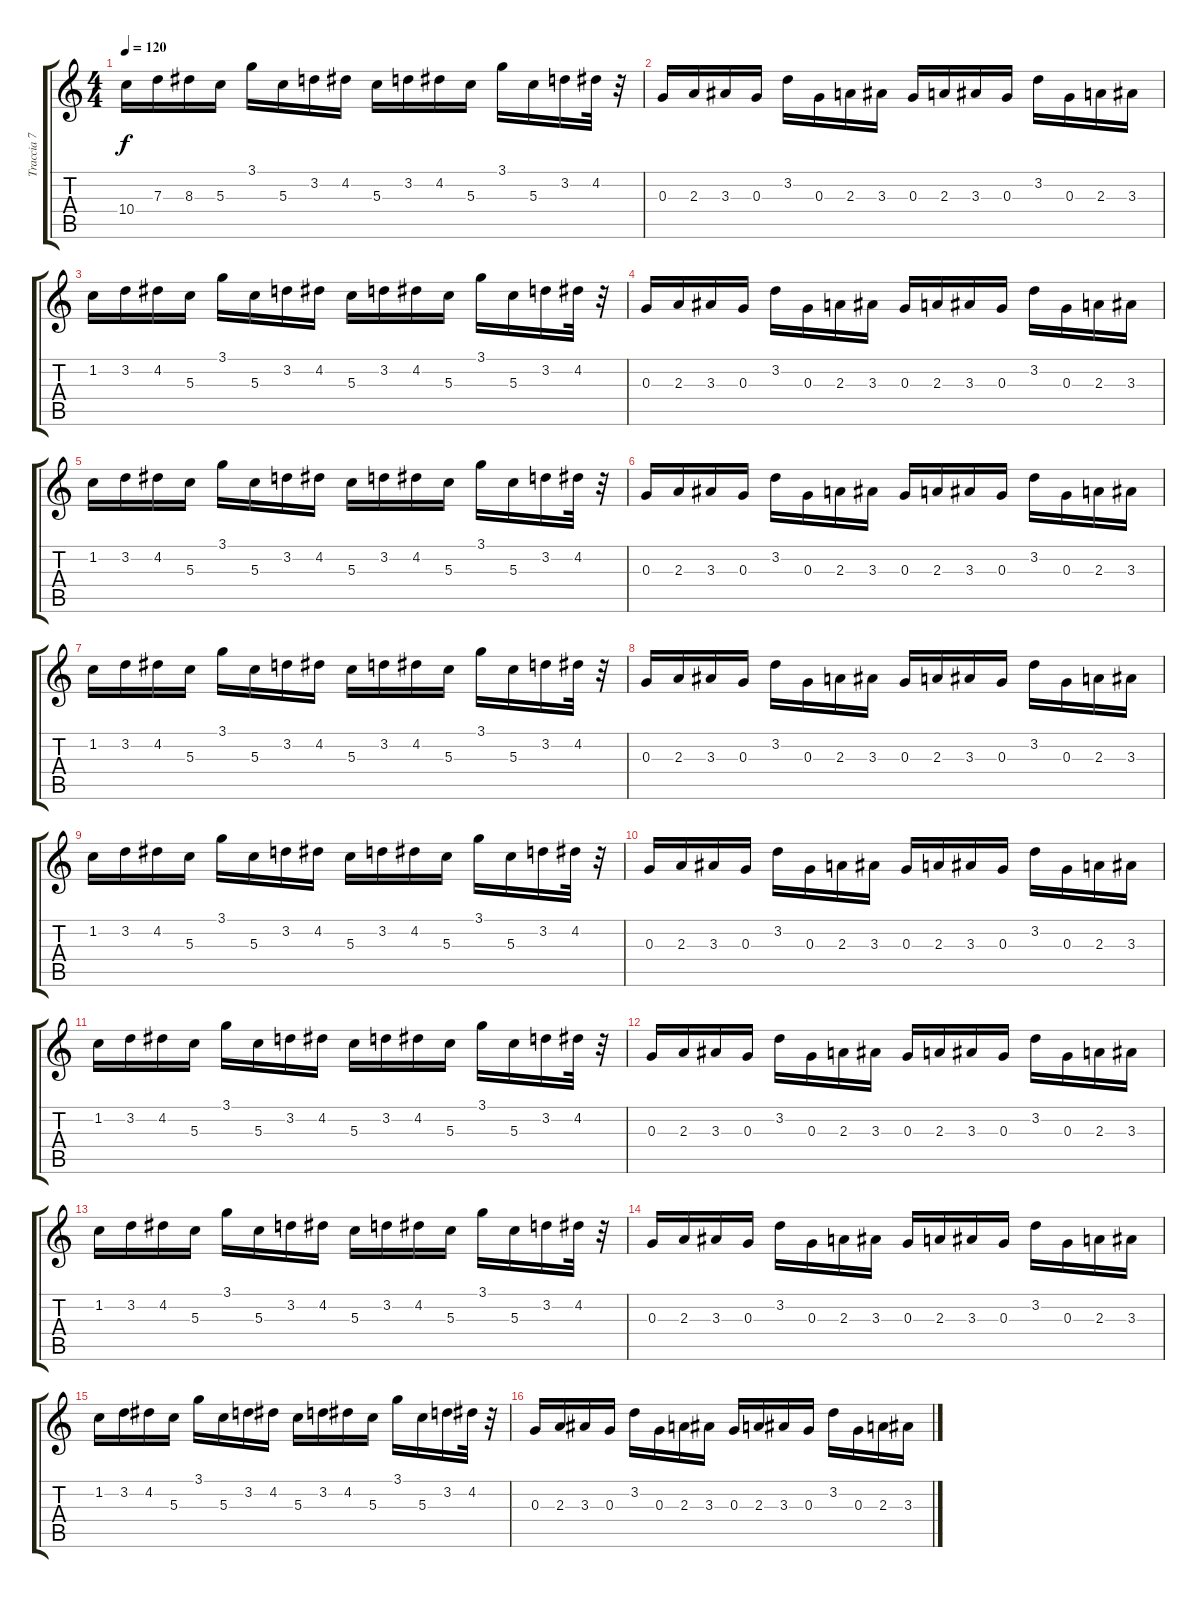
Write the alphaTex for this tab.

\track ("Traccia 7" "Traccia 7") {instrument overdrivenguitar}
\staff {score tabs}
\tuning (E4 B3 G3 D3 A2 E2) {hide}
\ts (4 4)
\tempo 120
\clef g2
\ks c
10.4.16{dy f} 7.3.16 8.3.16 5.3.16 3.1.16 5.3.16 3.2.16 4.2.16 5.3.16 3.2.16 4.2.16 5.3.16 3.1.16 5.3.16 3.2.16 4.2.32 r.32 |
0.3.16 2.3.16 3.3.16 0.3.16 3.2.16 0.3.16 2.3.16 3.3.16 0.3.16 2.3.16 3.3.16 0.3.16 3.2.16 0.3.16 2.3.16 3.3.16 |
1.2.16 3.2.16 4.2.16 5.3.16 3.1.16 5.3.16 3.2.16 4.2.16 5.3.16 3.2.16 4.2.16 5.3.16 3.1.16 5.3.16 3.2.16 4.2.32 r.32 |
0.3.16 2.3.16 3.3.16 0.3.16 3.2.16 0.3.16 2.3.16 3.3.16 0.3.16 2.3.16 3.3.16 0.3.16 3.2.16 0.3.16 2.3.16 3.3.16 |
1.2.16 3.2.16 4.2.16 5.3.16 3.1.16 5.3.16 3.2.16 4.2.16 5.3.16 3.2.16 4.2.16 5.3.16 3.1.16 5.3.16 3.2.16 4.2.32 r.32 |
0.3.16 2.3.16 3.3.16 0.3.16 3.2.16 0.3.16 2.3.16 3.3.16 0.3.16 2.3.16 3.3.16 0.3.16 3.2.16 0.3.16 2.3.16 3.3.16 |
1.2.16 3.2.16 4.2.16 5.3.16 3.1.16 5.3.16 3.2.16 4.2.16 5.3.16 3.2.16 4.2.16 5.3.16 3.1.16 5.3.16 3.2.16 4.2.32 r.32 |
0.3.16 2.3.16 3.3.16 0.3.16 3.2.16 0.3.16 2.3.16 3.3.16 0.3.16 2.3.16 3.3.16 0.3.16 3.2.16 0.3.16 2.3.16 3.3.16 |
1.2.16 3.2.16 4.2.16 5.3.16 3.1.16 5.3.16 3.2.16 4.2.16 5.3.16 3.2.16 4.2.16 5.3.16 3.1.16 5.3.16 3.2.16 4.2.32 r.32 |
0.3.16 2.3.16 3.3.16 0.3.16 3.2.16 0.3.16 2.3.16 3.3.16 0.3.16 2.3.16 3.3.16 0.3.16 3.2.16 0.3.16 2.3.16 3.3.16 |
1.2.16 3.2.16 4.2.16 5.3.16 3.1.16 5.3.16 3.2.16 4.2.16 5.3.16 3.2.16 4.2.16 5.3.16 3.1.16 5.3.16 3.2.16 4.2.32 r.32 |
0.3.16 2.3.16 3.3.16 0.3.16 3.2.16 0.3.16 2.3.16 3.3.16 0.3.16 2.3.16 3.3.16 0.3.16 3.2.16 0.3.16 2.3.16 3.3.16 |
1.2.16 3.2.16 4.2.16 5.3.16 3.1.16 5.3.16 3.2.16 4.2.16 5.3.16 3.2.16 4.2.16 5.3.16 3.1.16 5.3.16 3.2.16 4.2.32 r.32 |
0.3.16 2.3.16 3.3.16 0.3.16 3.2.16 0.3.16 2.3.16 3.3.16 0.3.16 2.3.16 3.3.16 0.3.16 3.2.16 0.3.16 2.3.16 3.3.16 |
1.2.16 3.2.16 4.2.16 5.3.16 3.1.16 5.3.16 3.2.16 4.2.16 5.3.16 3.2.16 4.2.16 5.3.16 3.1.16 5.3.16 3.2.16 4.2.32 r.32 |
0.3.16 2.3.16 3.3.16 0.3.16 3.2.16 0.3.16 2.3.16 3.3.16 0.3.16 2.3.16 3.3.16 0.3.16 3.2.16 0.3.16 2.3.16 3.3.16
